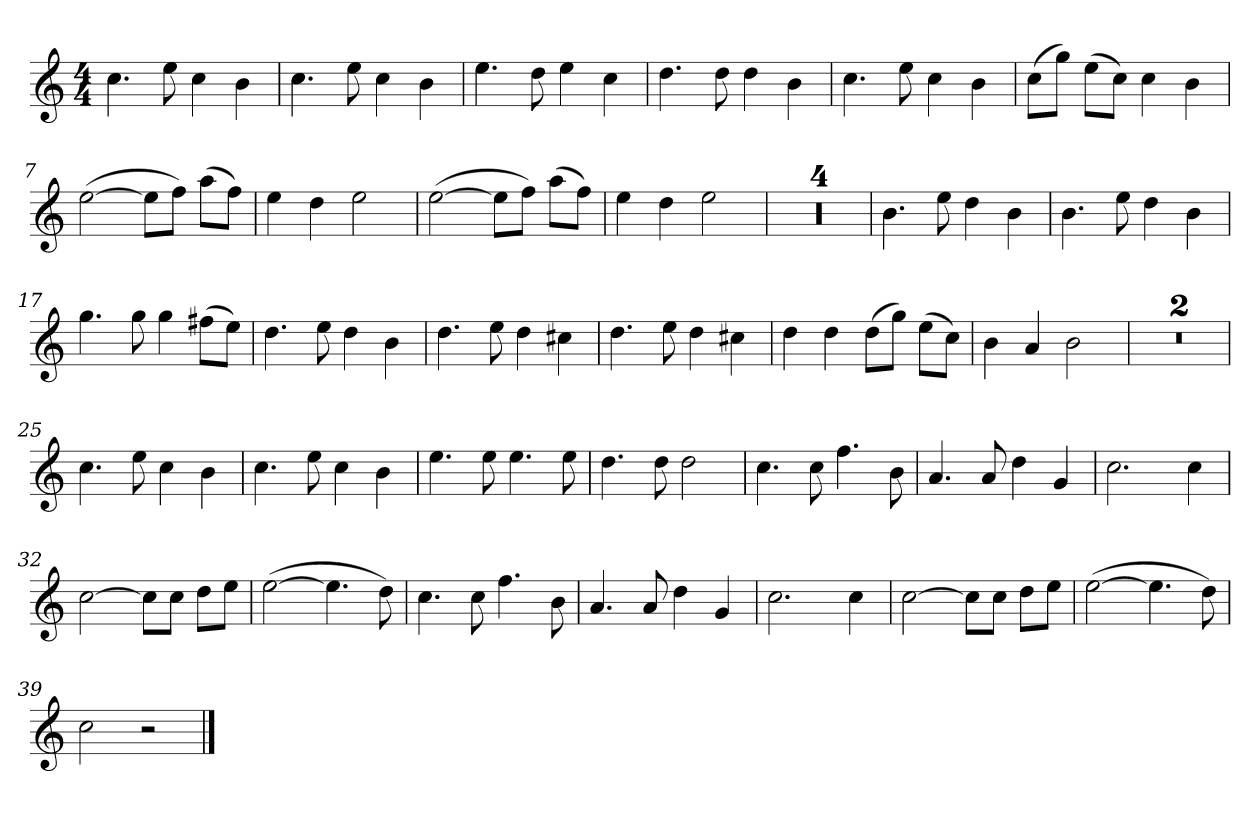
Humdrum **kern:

**kern
*part1
*staff1
*k[]
*C:
*M4/4
=1
4.cc
8ee
4cc
4b
=2
4.cc
8ee
4cc
4b
=3
4.ee
8dd
4ee
4cc
=4
4.dd
8dd
4dd
4b
=5
4.cc
8ee
4cc
4b
=6
(8ccL
8ggJ)
(8eeL
8ccJ)
4cc
4b
=7
([2ee
8eeL]
8ffJ)
(8aaL
8ffJ)
=8
4ee
4dd
2ee
=9
([2ee
8eeL]
8ffJ)
(8aaL
8ffJ)
=10
4ee
4dd
2ee
=11
1r
=12
1r
=13
1r
=14
1r
=15
4.b
8ee
4dd
4b
=16
4.b
8ee
4dd
4b
=17
4.gg
8gg
4gg
(8ff#XL
8eeJ)
=18
4.dd
8ee
4dd
4b
=19
4.dd
8ee
4dd
4cc#X
=20
4.dd
8ee
4dd
4cc#X
=21
4dd
4dd
(8ddL
8ggJ)
(8eeL
8ccJ)
=22
4b
4a
2b
=23
1r
=24
1r
=25
4.cc
8ee
4cc
4b
=26
4.cc
8ee
4cc
4b
=27
4.ee
8ee
4.ee
8ee
=28
4.dd
8dd
2dd
=29
4.cc
8cc
4.ff
8b
=30
4.a
8a
4dd
4g
=31
2.cc
4cc
=32
[2cc
8ccL]
8ccJ
8ddL
8eeJ
=33
([2ee
4.ee]
8dd)
=34
4.cc
8cc
4.ff
8b
=35
4.a
8a
4dd
4g
=36
2.cc
4cc
=37
[2cc
8ccL]
8ccJ
8ddL
8eeJ
=38
([2ee
4.ee]
8dd)
=39
2cc
2r
==
*-
